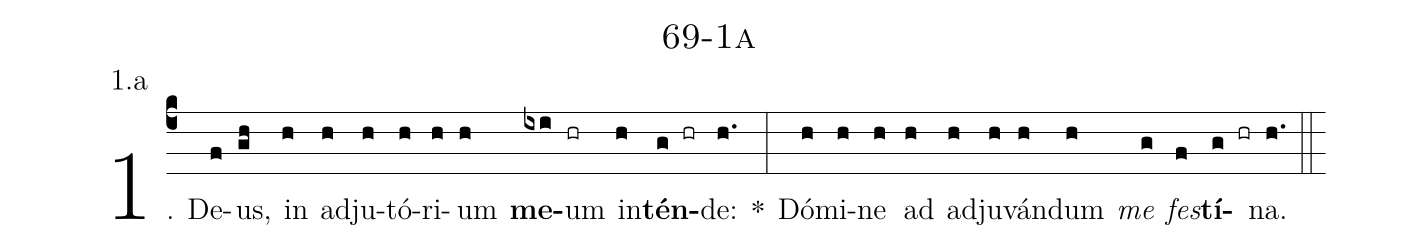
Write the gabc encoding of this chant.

name: 69-1a;
annotation: 1.a;
%%
(c4)1. De(f)us,(gh) in(h) ad(h)ju(h)tó(h)ri(h)um(h) <b>me</b>(ixi)um(hr) in(h)<b>tén</b>(g hr)de:(h.) *(:) Dó(h)mi(h)ne(h) ad(h) ad(h)ju(h)ván(h)dum(h) <i>me</i>(g) <i>fes</i>(f)<b>tí</b>(g hr)na.(h.) (::)
